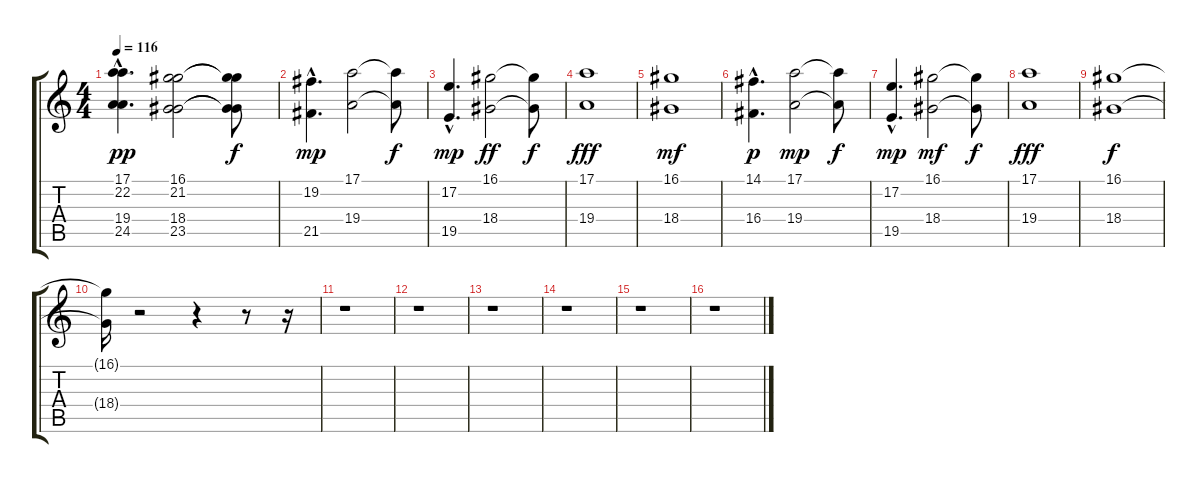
\track "" {instrument stringensemble1}
\staff {score tabs}
\tuning (E4 B3 G3 D3 A2 E2) {hide}
\ts (4 4)
\tempo 116
\clef g2
\ks c
(17.1{hac} 22.2{hac} 19.4{hac} 24.5{hac}).4{d dy pp} (16.1 21.2 18.4 23.5).2 (16.1{t} 21.2{t} 18.4{t} 23.5{t}).8{dy f} |
(19.2{hac} 21.5{hac}).4{d dy mp} (17.1 19.4).2 (17.1{t} 19.4{t}).8{dy f} |
(17.2{hac} 19.5{hac}).4{d dy mp} (16.1 18.4).2{dy ff} (16.1{t} 18.4{t}).8{dy f} |
(17.1 19.4).1{dy fff} |
(16.1 18.4).1{dy mf} |
(14.1{hac} 16.4{hac}).4{d dy p} (17.1 19.4).2{dy mp} (17.1{t} 19.4{t}).8{dy f} |
(17.2{hac} 19.5{hac}).4{d dy mp} (16.1 18.4).2{dy mf} (16.1{t} 18.4{t}).8{dy f} |
(17.1 19.4).1{dy fff} |
(16.1 18.4).1{dy f} |
(16.1{t} 18.4{t}).16 r.2 r.4 r.8 r.16 |
r.1 |
r.1 |
r.1 |
r.1 |
r.1 |
r.1
